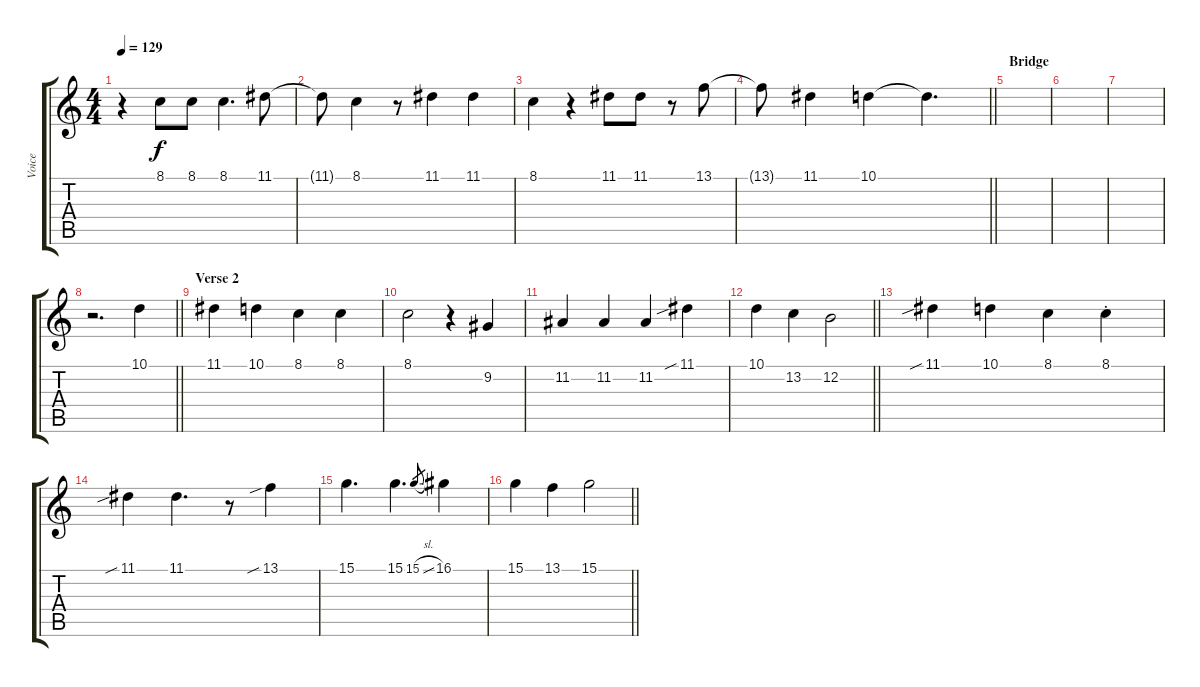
\track ("Voice" "Voice") {instrument lead3calliope}
\staff {score tabs}
\tuning (E4 B3 G3 D3 A2 E2) {hide}
\ts (4 4)
\tempo 129
\clef g2
\ks c
r.4{dy f} 8.1.8 8.1.8 8.1.4{d} 11.1.8 |
11.1{t}.8 8.1.4 r.8 11.1.4 11.1.4 |
8.1.4 r.4 11.1.8 11.1.8 r.8 13.1.8 |
\barLineRight lightlight
13.1{t}.8 11.1.4 10.1.4 10.1{t}.4{d} |
\section ("" "Bridge")
|
|
|
\barLineRight lightlight
r.2{d} 10.1.4 |
\section ("" "Verse 2")
11.1.4 10.1.4 8.1.4 8.1.4 |
8.1.2 r.4 9.2.4 |
11.2.4 11.2.4 11.2.4 11.1{sib}.4 |
\barLineRight lightlight
10.1.4 13.2.4 12.2.2 |
11.1{sib}.4 10.1.4 8.1.4 8.1{st}.4 |
11.1{sib}.4 11.1.4{d} r.8 13.1{sib}.4 |
15.1.4{d} 15.1.4{d} 15.1{sl}.8{gr} 16.1.4 |
\barLineRight lightlight
15.1.4 13.1.4 15.1.2
